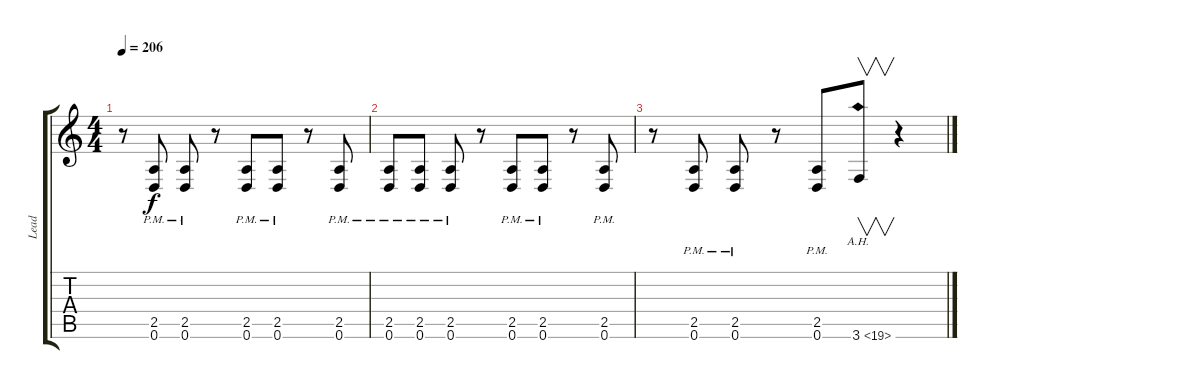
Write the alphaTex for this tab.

\track ("Lead" "Lead") {instrument overdrivenguitar}
\staff {score tabs}
\tuning (D4 A3 F3 C3 G2 D2) {hide}
\ts (4 4)
\tempo 206
\clef g2
\ks c
r.8{dy f} (2.5{pm} 0.6{pm}).8 (2.5{pm} 0.6{pm}).8 r.8 (2.5{pm} 0.6{pm}).8 (2.5{pm} 0.6{pm}).8 r.8 (2.5{pm} 0.6{pm}).8 |
(2.5{pm} 0.6{pm}).8 (2.5{pm} 0.6{pm}).8 (2.5{pm} 0.6{pm}).8 r.8 (2.5{pm} 0.6{pm}).8 (2.5{pm} 0.6{pm}).8 r.8 (2.5{pm} 0.6{pm}).8 |
r.8 (2.5{pm} 0.6{pm}).8 (2.5{pm} 0.6{pm}).8 r.8 (2.5{pm} 0.6{pm}).8 3.6{ah 16}.8{v} r.4
